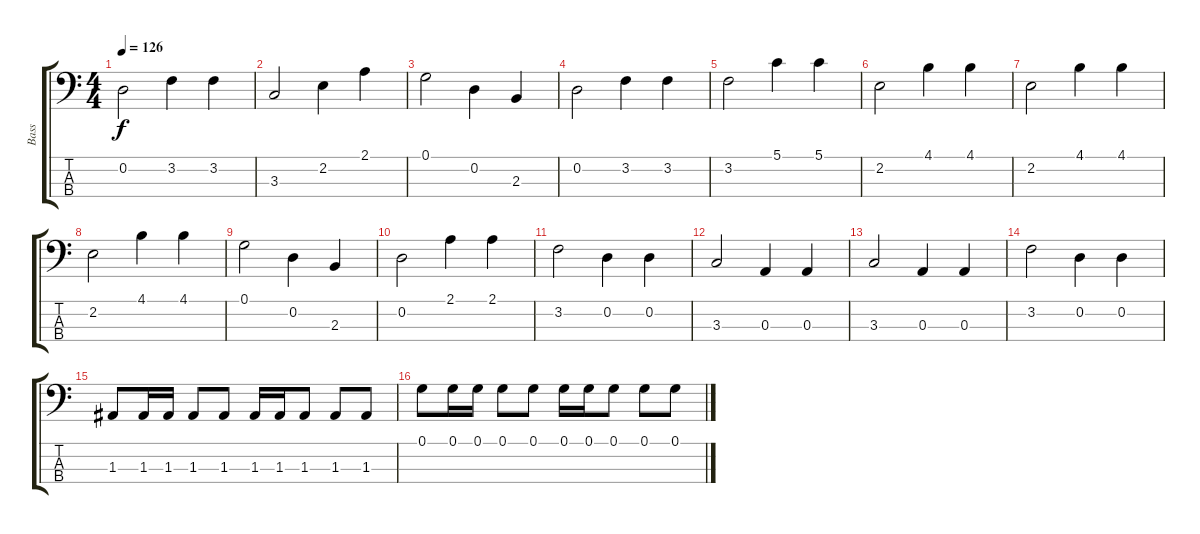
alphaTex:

\track ("Bass" "Bass") {instrument electricbassfinger}
\staff {score tabs}
\tuning (G2 D2 A1 E1) {hide}
\ts (4 4)
\tempo 126
\clef f4
\ks c
0.2.2{dy f} 3.2.4 3.2.4 |
3.3.2 2.2.4 2.1.4 |
0.1.2 0.2.4 2.3.4 |
0.2.2 3.2.4 3.2.4 |
3.2.2 5.1.4 5.1.4 |
2.2.2 4.1.4 4.1.4 |
2.2.2 4.1.4 4.1.4 |
2.2.2 4.1.4 4.1.4 |
0.1.2 0.2.4 2.3.4 |
0.2.2 2.1.4 2.1.4 |
3.2.2 0.2.4 0.2.4 |
3.3.2 0.3.4 0.3.4 |
3.3.2 0.3.4 0.3.4 |
3.2.2 0.2.4 0.2.4 |
1.3.8 1.3.16 1.3.16 1.3.8 1.3.8 1.3.16 1.3.16 1.3.8 1.3.8 1.3.8 |
0.1.8 0.1.16 0.1.16 0.1.8 0.1.8 0.1.16 0.1.16 0.1.8 0.1.8 0.1.8
